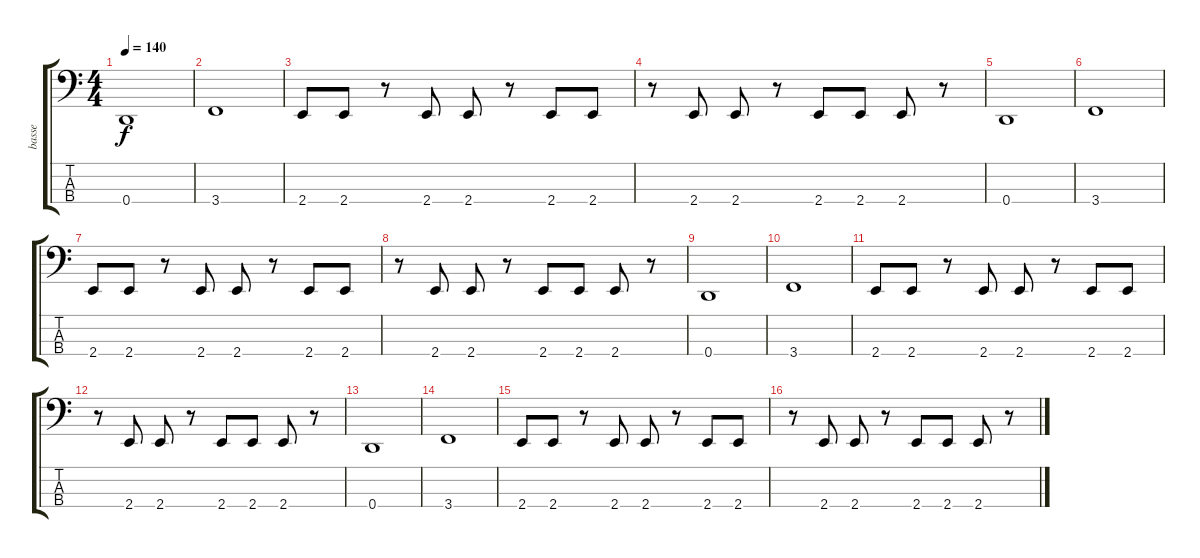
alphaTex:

\track ("basse" "basse") {instrument electricbasspick}
\staff {score tabs}
\tuning (F2 C2 G1 D1) {hide}
\ts (4 4)
\tempo 140
\clef f4
\ks c
0.4.1{dy f instrument electricbasspick} |
3.4.1 |
2.4.8 2.4.8 r.8 2.4.8 2.4.8 r.8 2.4.8 2.4.8 |
r.8 2.4.8 2.4.8 r.8 2.4.8 2.4.8 2.4.8 r.8 |
0.4.1 |
3.4.1 |
2.4.8 2.4.8 r.8 2.4.8 2.4.8 r.8 2.4.8 2.4.8 |
r.8 2.4.8 2.4.8 r.8 2.4.8 2.4.8 2.4.8 r.8 |
0.4.1 |
3.4.1 |
2.4.8 2.4.8 r.8 2.4.8 2.4.8 r.8 2.4.8 2.4.8 |
r.8 2.4.8 2.4.8 r.8 2.4.8 2.4.8 2.4.8 r.8 |
0.4.1 |
3.4.1 |
2.4.8 2.4.8 r.8 2.4.8 2.4.8 r.8 2.4.8 2.4.8 |
r.8 2.4.8 2.4.8 r.8 2.4.8 2.4.8 2.4.8 r.8
